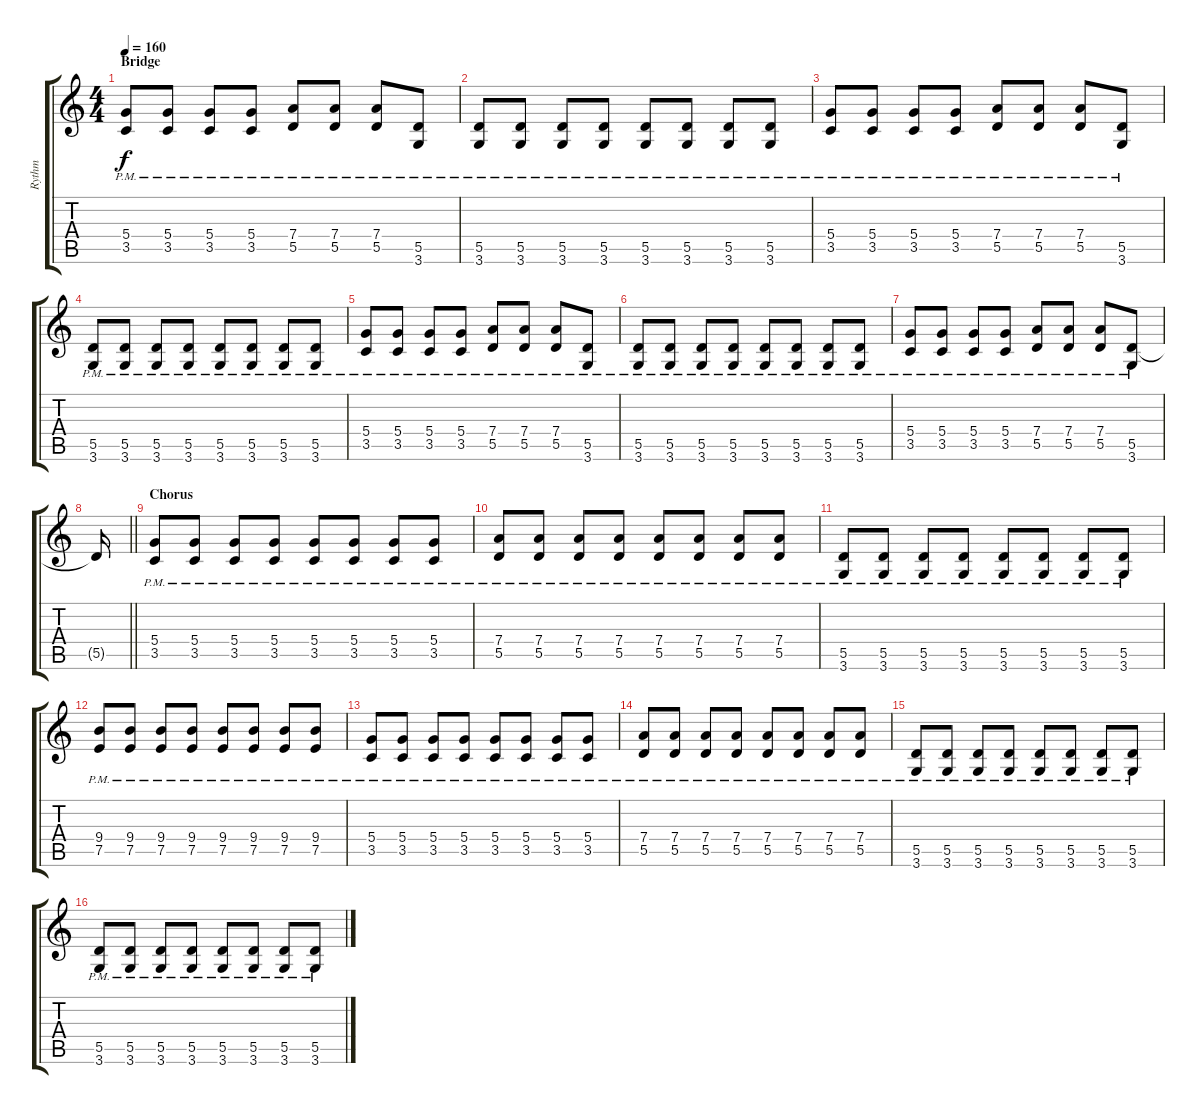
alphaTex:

\track ("Rythm" "Rythm") {instrument overdrivenguitar}
\staff {score tabs}
\tuning (E4 B3 G3 D3 A2 E2) {hide}
\ts (4 4)
\section ("" "Bridge")
\tempo 160
\clef g2
\ks c
(5.4{pm} 3.5{pm}).8{dy f} (5.4{pm} 3.5{pm}).8 (5.4{pm} 3.5{pm}).8 (5.4{pm} 3.5{pm}).8 (7.4{pm} 5.5{pm}).8 (7.4{pm} 5.5{pm}).8 (7.4{pm} 5.5{pm}).8 (5.5{pm} 3.6{pm}).8 |
(5.5{pm} 3.6{pm}).8 (5.5{pm} 3.6{pm}).8 (5.5{pm} 3.6{pm}).8 (5.5{pm} 3.6{pm}).8 (5.5{pm} 3.6{pm}).8 (5.5{pm} 3.6{pm}).8 (5.5{pm} 3.6{pm}).8 (5.5{pm} 3.6{pm}).8 |
(5.4{pm} 3.5{pm}).8 (5.4{pm} 3.5{pm}).8 (5.4{pm} 3.5{pm}).8 (5.4{pm} 3.5{pm}).8 (7.4{pm} 5.5{pm}).8 (7.4{pm} 5.5{pm}).8 (7.4{pm} 5.5{pm}).8 (5.5{pm} 3.6{pm}).8 |
(5.5{pm} 3.6{pm}).8 (5.5{pm} 3.6{pm}).8 (5.5{pm} 3.6{pm}).8 (5.5{pm} 3.6{pm}).8 (5.5{pm} 3.6{pm}).8 (5.5{pm} 3.6{pm}).8 (5.5{pm} 3.6{pm}).8 (5.5{pm} 3.6{pm}).8 |
(5.4{pm} 3.5{pm}).8 (5.4{pm} 3.5{pm}).8 (5.4{pm} 3.5{pm}).8 (5.4{pm} 3.5{pm}).8 (7.4{pm} 5.5{pm}).8 (7.4{pm} 5.5{pm}).8 (7.4{pm} 5.5{pm}).8 (5.5{pm} 3.6{pm}).8 |
(5.5{pm} 3.6{pm}).8 (5.5{pm} 3.6{pm}).8 (5.5{pm} 3.6{pm}).8 (5.5{pm} 3.6{pm}).8 (5.5{pm} 3.6{pm}).8 (5.5{pm} 3.6{pm}).8 (5.5{pm} 3.6{pm}).8 (5.5{pm} 3.6{pm}).8 |
(5.4{pm} 3.5{pm}).8 (5.4{pm} 3.5{pm}).8 (5.4{pm} 3.5{pm}).8 (5.4{pm} 3.5{pm}).8 (7.4{pm} 5.5{pm}).8 (7.4{pm} 5.5{pm}).8 (7.4{pm} 5.5{pm}).8 (5.5{pm} 3.6{pm}).8 |
\barLineRight lightlight
5.5{t}.16 |
\section ("" "Chorus")
(5.4{pm} 3.5{pm}).8 (5.4{pm} 3.5{pm}).8 (5.4{pm} 3.5{pm}).8 (5.4{pm} 3.5{pm}).8 (5.4{pm} 3.5{pm}).8 (5.4{pm} 3.5{pm}).8 (5.4{pm} 3.5{pm}).8 (5.4{pm} 3.5{pm}).8 |
(7.4{pm} 5.5{pm}).8 (7.4{pm} 5.5{pm}).8 (7.4{pm} 5.5{pm}).8 (7.4{pm} 5.5{pm}).8 (7.4{pm} 5.5{pm}).8 (7.4{pm} 5.5{pm}).8 (7.4{pm} 5.5{pm}).8 (7.4{pm} 5.5{pm}).8 |
(5.5{pm} 3.6{pm}).8 (5.5{pm} 3.6{pm}).8 (5.5{pm} 3.6{pm}).8 (5.5{pm} 3.6{pm}).8 (5.5{pm} 3.6{pm}).8 (5.5{pm} 3.6{pm}).8 (5.5{pm} 3.6{pm}).8 (5.5{pm} 3.6{pm}).8 |
(9.4{pm} 7.5{pm}).8 (9.4{pm} 7.5{pm}).8 (9.4{pm} 7.5{pm}).8 (9.4{pm} 7.5{pm}).8 (9.4{pm} 7.5{pm}).8 (9.4{pm} 7.5{pm}).8 (9.4{pm} 7.5{pm}).8 (9.4{pm} 7.5{pm}).8 |
(5.4{pm} 3.5{pm}).8 (5.4{pm} 3.5{pm}).8 (5.4{pm} 3.5{pm}).8 (5.4{pm} 3.5{pm}).8 (5.4{pm} 3.5{pm}).8 (5.4{pm} 3.5{pm}).8 (5.4{pm} 3.5{pm}).8 (5.4{pm} 3.5{pm}).8 |
(7.4{pm} 5.5{pm}).8 (7.4{pm} 5.5{pm}).8 (7.4{pm} 5.5{pm}).8 (7.4{pm} 5.5{pm}).8 (7.4{pm} 5.5{pm}).8 (7.4{pm} 5.5{pm}).8 (7.4{pm} 5.5{pm}).8 (7.4{pm} 5.5{pm}).8 |
(5.5{pm} 3.6{pm}).8 (5.5{pm} 3.6{pm}).8 (5.5{pm} 3.6{pm}).8 (5.5{pm} 3.6{pm}).8 (5.5{pm} 3.6{pm}).8 (5.5{pm} 3.6{pm}).8 (5.5{pm} 3.6{pm}).8 (5.5{pm} 3.6{pm}).8 |
(5.5{pm} 3.6{pm}).8 (5.5{pm} 3.6{pm}).8 (5.5{pm} 3.6{pm}).8 (5.5{pm} 3.6{pm}).8 (5.5{pm} 3.6{pm}).8 (5.5{pm} 3.6{pm}).8 (5.5{pm} 3.6{pm}).8 (5.5{pm} 3.6{pm}).8
